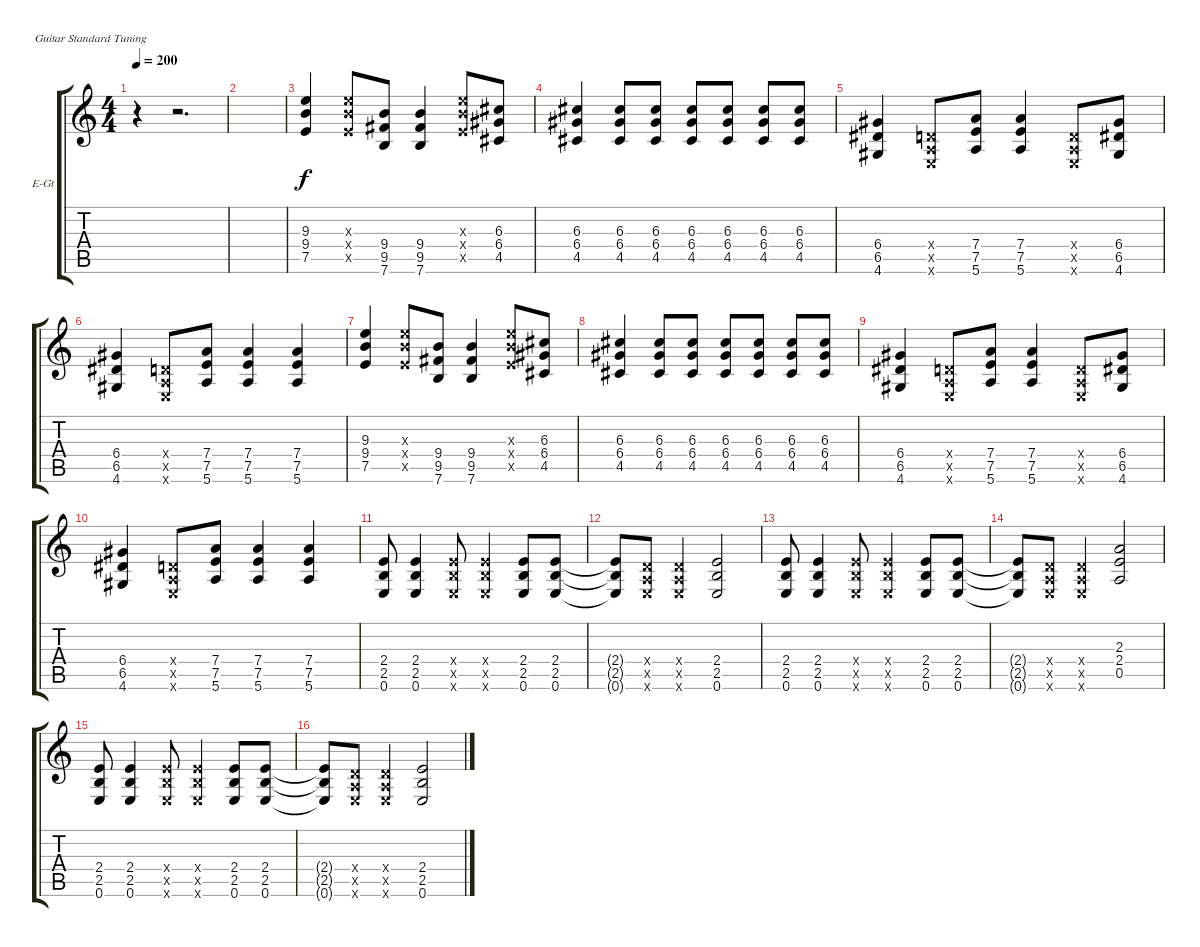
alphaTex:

\bracketExtendMode groupsimilarinstruments
\firstSystemTrackNameOrientation horizontal
\otherSystemsTrackNameOrientation horizontal
\track ("Deryck" "E-Gt") {instrument distortionguitar}
\staff {score tabs}
\tuning (E4 B3 G3 D3 A2 E2)
\ts (4 4)
\tempo 200
\clef g2
\ks c
r.4{dy f} r.2{d} |
|
(9.3 9.4 7.5).4 (9.3{x} 9.4{x} 7.5{x}).8 (9.4 9.5 7.6).8 (9.4 9.5 7.6).4 (9.3{x} 9.4{x} 7.5{x}).8 (6.3 6.4 4.5).8 |
(6.3 6.4 4.5).4 (6.3 6.4 4.5).8 (6.3 6.4 4.5).8 (6.3 6.4 4.5).8 (6.3 6.4 4.5).8 (6.3 6.4 4.5).8 (6.3 6.4 4.5).8 |
(6.4 6.5 4.6).4 (0.4{x} 0.5{x} 0.6{x}).8 (7.4 7.5 5.6).8 (7.4 7.5 5.6).4 (0.4{x} 0.5{x} 0.6{x}).8 (6.4 6.5 4.6).8 |
(6.4 6.5 4.6).4 (0.4{x} 0.5{x} 0.6{x}).8 (7.4 7.5 5.6).8 (7.4 7.5 5.6).4 (7.4 7.5 5.6).4 |
(9.3 9.4 7.5).4 (9.3{x} 9.4{x} 7.5{x}).8 (9.4 9.5 7.6).8 (9.4 9.5 7.6).4 (9.3{x} 9.4{x} 7.5{x}).8 (6.3 6.4 4.5).8 |
(6.3 6.4 4.5).4 (6.3 6.4 4.5).8 (6.3 6.4 4.5).8 (6.3 6.4 4.5).8 (6.3 6.4 4.5).8 (6.3 6.4 4.5).8 (6.3 6.4 4.5).8 |
(6.4 6.5 4.6).4 (0.4{x} 0.5{x} 0.6{x}).8 (7.4 7.5 5.6).8 (7.4 7.5 5.6).4 (0.4{x} 0.5{x} 0.6{x}).8 (6.4 6.5 4.6).8 |
(6.4 6.5 4.6).4 (0.4{x} 0.5{x} 0.6{x}).8 (7.4 7.5 5.6).8 (7.4 7.5 5.6).4 (7.4 7.5 5.6).4 |
(2.4 2.5 0.6).8 (2.4 2.5 0.6).4 (2.4{x} 2.5{x} 0.6{x}).8 (2.4{x} 2.5{x} 0.6{x}).4 (2.4 2.5 0.6).8 (2.4 2.5 0.6).8 |
(2.4{t} 2.5{t} 0.6{t}).8 (0.4{x} 0.5{x} 0.6{x}).8 (0.4{x} 0.5{x} 0.6{x}).4 (2.4 2.5 0.6).2 |
(2.4 2.5 0.6).8 (2.4 2.5 0.6).4 (2.4{x} 2.5{x} 0.6{x}).8 (2.4{x} 2.5{x} 0.6{x}).4 (2.4 2.5 0.6).8 (2.4 2.5 0.6).8 |
(2.4{t} 2.5{t} 0.6{t}).8 (0.4{x} 0.5{x} 0.6{x}).8 (0.4{x} 0.5{x} 0.6{x}).4 (2.3 2.4 0.5).2 |
(2.4 2.5 0.6).8 (2.4 2.5 0.6).4 (2.4{x} 2.5{x} 0.6{x}).8 (2.4{x} 2.5{x} 0.6{x}).4 (2.4 2.5 0.6).8 (2.4 2.5 0.6).8 |
(2.4{t} 2.5{t} 0.6{t}).8 (0.4{x} 0.5{x} 0.6{x}).8 (0.4{x} 0.5{x} 0.6{x}).4 (2.4 2.5 0.6).2
